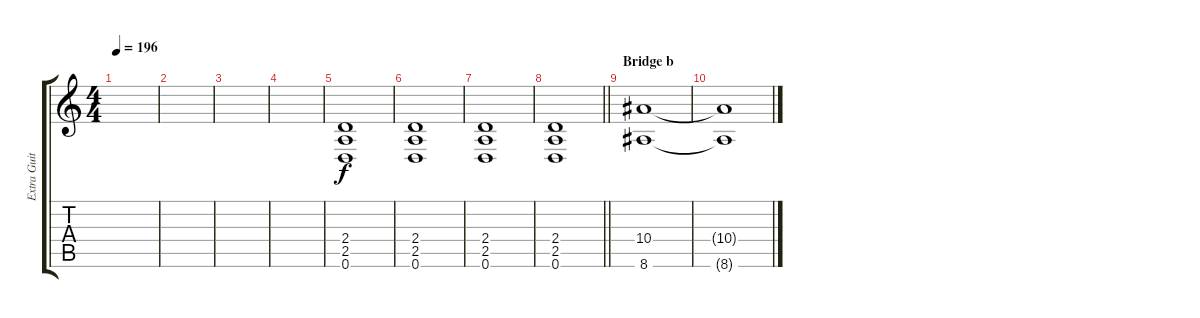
\track ("Extra Guitar 2" "Extra Guit") {instrument distortionguitar}
\staff {score tabs}
\tuning (D4 A3 F3 C3 G2 D2) {hide}
\ts (4 4)
\tempo 196
\clef g2
\ks c
|
|
|
|
(2.4 2.5 0.6).1{volume 16} |
(2.4 2.5 0.6).1 |
(2.4 2.5 0.6).1 |
\barLineRight lightlight
(2.4 2.5 0.6).1 |
\section ("" "Bridge b")
(10.4 8.6).1 |
(10.4{t} 8.6{t}).1
